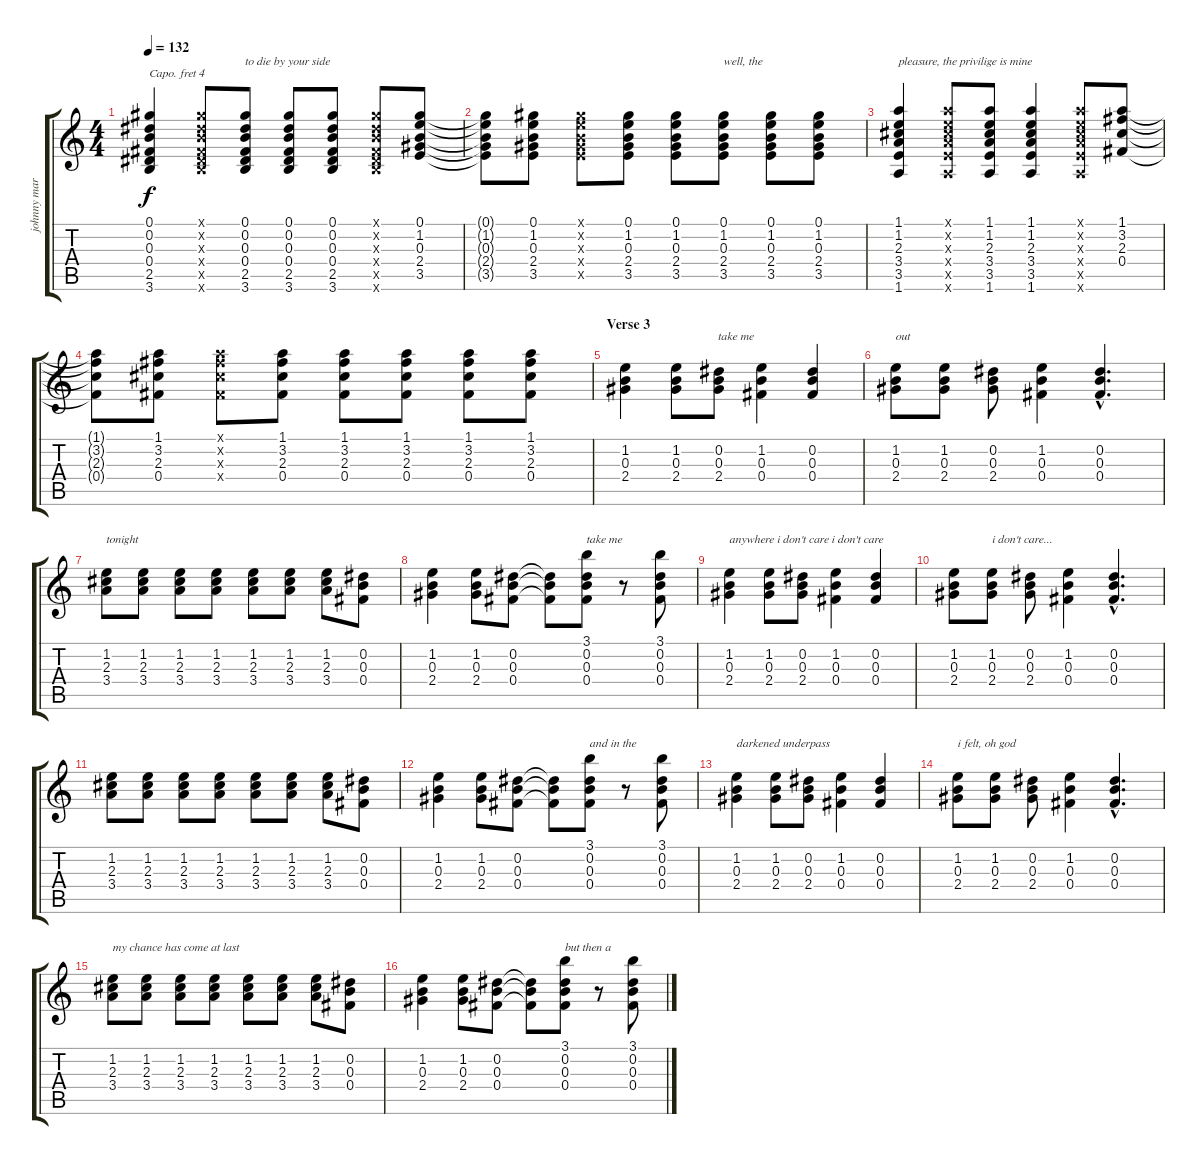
\track ("johnny marr" "johnny mar") {instrument electricguitarclean}
\staff {score tabs}
\capo 4
\tuning (E4 B3 G3 D3 A2 E2) {hide}
\ts (4 4)
\tempo 132
\clef g2
\ks c
(0.1 0.2 0.3 0.4 2.5 3.6).4{dy f} (0.1{x} 0.2{x} 0.3{x} 0.4{x} 2.5{x} 3.6{x}).8 (0.1 0.2 0.3 0.4 2.5 3.6).8{txt "to die by your side"} (0.1 0.2 0.3 0.4 2.5 3.6).8 (0.1 0.2 0.3 0.4 2.5 3.6).8 (0.1{x} 0.2{x} 0.3{x} 0.4{x} 2.5{x} 3.6{x}).8 (0.1 1.2 0.3 2.4 3.5).8 |
(0.1{t} 1.2{t} 0.3{t} 2.4{t} 3.5{t}).8 (0.1 1.2 0.3 2.4 3.5).8 (0.1{x} 1.2{x} 0.3{x} 2.4{x} 3.5{x}).8 (0.1 1.2 0.3 2.4 3.5).8 (0.1 1.2 0.3 2.4 3.5).8 (0.1 1.2 0.3 2.4 3.5).8{txt "well, the"} (0.1 1.2 0.3 2.4 3.5).8 (0.1 1.2 0.3 2.4 3.5).8 |
(1.1 1.2 2.3 3.4 3.5 1.6).4{txt "pleasure, the privilige is mine"} (1.1{x} 1.2{x} 2.3{x} 3.4{x} 3.5{x} 1.6{x}).8 (1.1 1.2 2.3 3.4 3.5 1.6).8 (1.1 1.2 2.3 3.4 3.5 1.6).4 (1.1{x} 1.2{x} 2.3{x} 3.4{x} 3.5{x} 1.6{x}).8 (1.1 3.2 2.3 0.4).8 |
(1.1{t} 3.2{t} 2.3{t} 0.4{t}).8 (1.1 3.2 2.3 0.4).8 (1.1{x} 3.2{x} 2.3{x} 0.4{x}).8 (1.1 3.2 2.3 0.4).8 (1.1 3.2 2.3 0.4).8 (1.1 3.2 2.3 0.4).8 (1.1 3.2 2.3 0.4).8 (1.1 3.2 2.3 0.4).8 |
\section ("" "Verse 3")
(1.2 0.3 2.4).4{txt "                               take me"} (1.2 0.3 2.4).8 (0.2 0.3 2.4).8 (1.2 0.3 0.4).4 (0.2 0.3 0.4).4 |
(1.2 0.3 2.4).8{txt "out"} (1.2 0.3 2.4).8 (0.2 0.3 2.4).8 (1.2 0.3 0.4).4 (0.2{hac} 0.3{hac} 0.4{hac}).4{d} |
(1.2 2.3 3.4).8{txt "tonight"} (1.2 2.3 3.4).8 (1.2 2.3 3.4).8 (1.2 2.3 3.4).8 (1.2 2.3 3.4).8 (1.2 2.3 3.4).8 (1.2 2.3 3.4).8 (0.2 0.3 0.4).8 |
(1.2 0.3 2.4).4 (1.2 0.3 2.4).8 (0.2 0.3 0.4).8 (0.2{t} 0.3{t} 0.4{t}).8 (3.1 0.2 0.3 0.4).8{txt "take me"} r.8 (3.1 0.2 0.3 0.4).8 |
(1.2 0.3 2.4).4{txt "anywhere i don't care i don't care"} (1.2 0.3 2.4).8 (0.2 0.3 2.4).8 (1.2 0.3 0.4).4 (0.2 0.3 0.4).4 |
(1.2 0.3 2.4).8 (1.2 0.3 2.4).8{txt "i don't care..."} (0.2 0.3 2.4).8 (1.2 0.3 0.4).4 (0.2{hac} 0.3{hac} 0.4{hac}).4{d} |
(1.2 2.3 3.4).8 (1.2 2.3 3.4).8 (1.2 2.3 3.4).8 (1.2 2.3 3.4).8 (1.2 2.3 3.4).8 (1.2 2.3 3.4).8 (1.2 2.3 3.4).8 (0.2 0.3 0.4).8 |
(1.2 0.3 2.4).4 (1.2 0.3 2.4).8 (0.2 0.3 0.4).8 (0.2{t} 0.3{t} 0.4{t}).8 (3.1 0.2 0.3 0.4).8{txt "and in the"} r.8 (3.1 0.2 0.3 0.4).8 |
(1.2 0.3 2.4).4{txt "darkened underpass"} (1.2 0.3 2.4).8 (0.2 0.3 2.4).8 (1.2 0.3 0.4).4 (0.2 0.3 0.4).4 |
(1.2 0.3 2.4).8{txt "i felt, oh god"} (1.2 0.3 2.4).8 (0.2 0.3 2.4).8 (1.2 0.3 0.4).4 (0.2{hac} 0.3{hac} 0.4{hac}).4{d} |
(1.2 2.3 3.4).8{txt "my chance has come at last"} (1.2 2.3 3.4).8 (1.2 2.3 3.4).8 (1.2 2.3 3.4).8 (1.2 2.3 3.4).8 (1.2 2.3 3.4).8 (1.2 2.3 3.4).8 (0.2 0.3 0.4).8 |
(1.2 0.3 2.4).4 (1.2 0.3 2.4).8 (0.2 0.3 0.4).8 (0.2{t} 0.3{t} 0.4{t}).8 (3.1 0.2 0.3 0.4).8{txt "but then a "} r.8 (3.1 0.2 0.3 0.4).8
